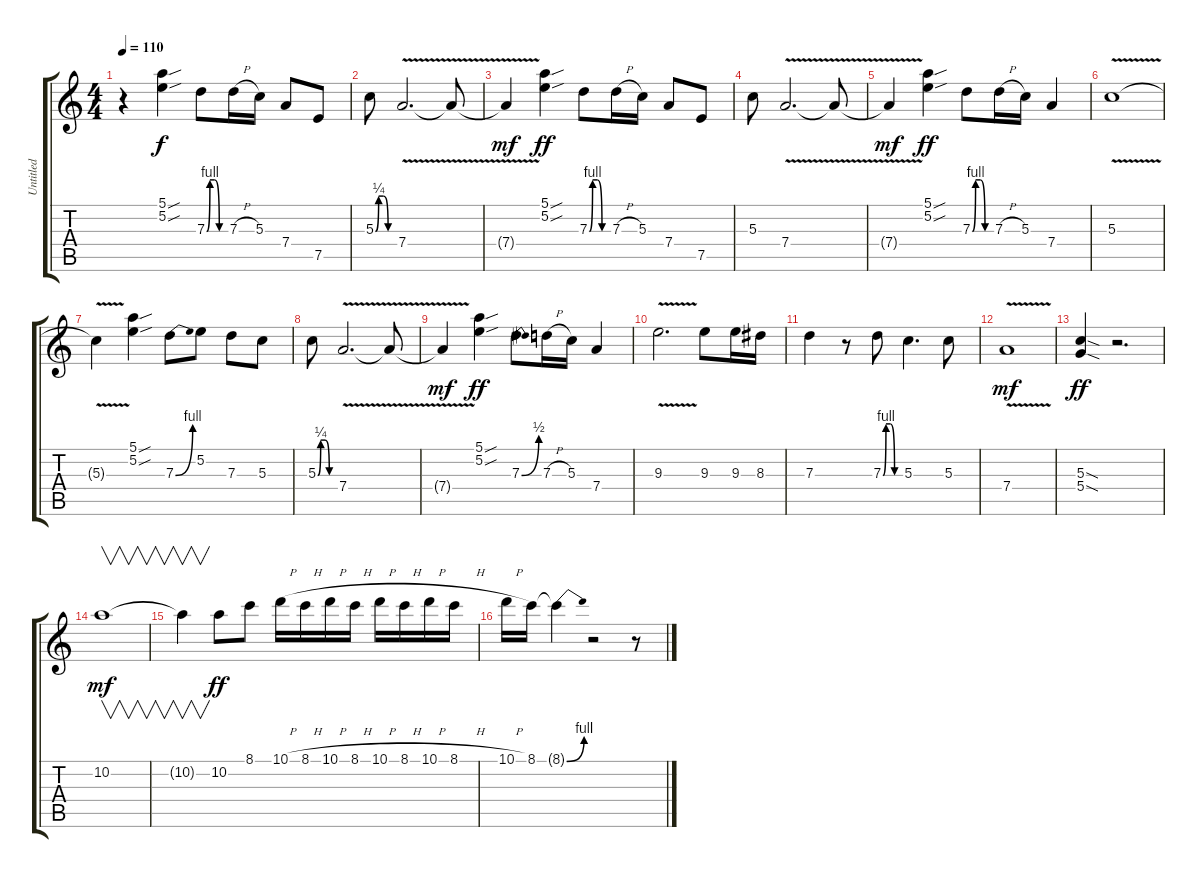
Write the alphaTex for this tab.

\track ("Untitled" "Untitled") {instrument overdrivenguitar}
\staff {score tabs}
\tuning (E4 B3 G3 D3 A2 E2) {hide}
\ts (4 4)
\tempo 110
\clef g2
\ks c
r.4{dy f instrument overdrivenguitar} (5.1{sou} 5.2{sou}).4 7.3{be (custom 0 0 10 4 25 4 40 0 60 0)}.8 7.3{h}.16 5.3.16 7.4.8 7.5.8 |
5.3{be (custom 0 0 10 1 25 1 40 0 60 0)}.8 7.4{v}.2{d} 7.4{v t}.8 |
7.4{t}.4{dy mf} (5.1{sou} 5.2{sou}).4{dy ff} 7.3{be (custom 0 0 10 4 25 4 40 0 60 0)}.8 7.3{h}.16 5.3.16 7.4.8 7.5.8 |
5.3.8 7.4{v}.2{d} 7.4{v t}.8 |
7.4{t}.4{dy mf} (5.1{sou} 5.2{sou}).4{dy ff} 7.3{be (custom 0 0 10 4 25 4 40 0 60 0)}.8 7.3{h}.16 5.3.16 7.4.4 |
5.3{v}.1 |
5.3{v t}.4 (5.1{sou} 5.2{sou}).4 7.3{be (bend 0 0 60 4)}.8 5.2.8 7.3.8 5.3.8 |
5.3{be (custom 0 0 10 1 25 1 40 0 60 0)}.8 7.4{v}.2{d} 7.4{v t}.8 |
7.4{t}.4{dy mf} (5.1{sou} 5.2{sou}).4{dy ff} 7.3{be (bend 0 0 60 2)}.8 7.3{h}.16 5.3.16 7.4.4 |
9.3{v}.2{d} 9.3.8 9.3.16 8.3.16 |
7.3.4 r.8 7.3{be (custom 0 0 10 4 25 4 40 0 60 0)}.8 5.3.4{d} 5.3.8 |
7.4{v}.1{dy mf} |
(5.3{sod} 5.4{sod}).4{dy ff} r.2{d} |
10.2.1{v dy mf} |
10.2{t}.4{v} 10.2.8{dy ff} 8.1.8 10.1{h}.16 8.1{h}.16 10.1{h}.16 8.1{h}.16 10.1{h}.16 8.1{h}.16 10.1{h}.16 8.1{h}.16 |
10.1{h}.16 8.1.16 8.1{be (bend 0 0 60 4) t}.4 r.2 r.8
